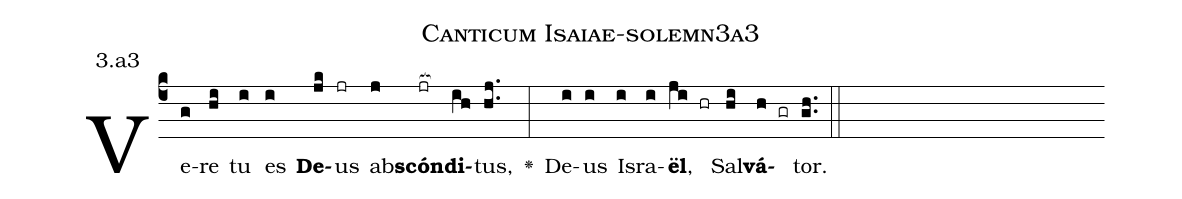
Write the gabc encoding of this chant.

name: Canticum Isaiae-solemn3a3;
annotation: 3.a3;
%%
(c4)Ve(g)re(hi) tu(i) es(i) <b>De</b>(jk)us(jr) ab(j)<b>scón</b>(jr[ocb:1{])<b>di</b>(ih[ocb:0}])tus,(hj..) <v>\greheightstar</v>(:) De(i)us(i) Is(i)ra(i)<b>ël</b>,(ji hr) Sal(hi)<b>vá</b>(h gr)tor.(gh..) (::)


%E(i) u(i) o(ji) u(hi) a(h) e.(gh..) (::)
